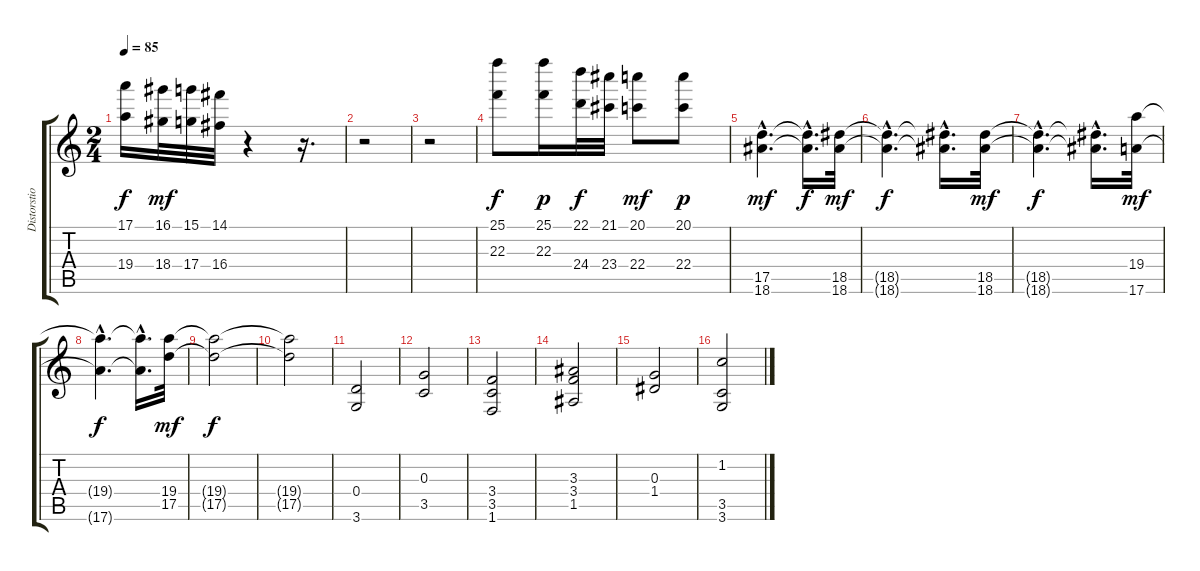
\track ("Distorstion" "Distorstio") {instrument distortionguitar}
\staff {score tabs}
\tuning (E4 B3 G3 D3 A2 E2) {hide}
\ts (2 4)
\tempo 85
\clef g2
\ks c
(17.1{t} 19.4{t}).16{dy f} (16.1 18.4).32{dy mf} (15.1 17.4).32 (14.1 16.4).32 r.4 r.16{d} |
r.2 |
r.2 |
(25.1 22.3).8{dy f balance 1} (25.1 22.3).16{dy p} (22.1 24.4).32{dy f} (21.1 23.4).32 (20.1 22.4).8{dy mf} (20.1 22.4).8{dy p} |
(17.5{hac} 18.6{hac}).4{d dy mf} (17.5{t} 18.6{hac t}).16{d dy f} (18.5 18.6).32{dy mf} |
(18.5{hac t} 18.6{hac t}).4{d dy f} (18.5{hac t} 18.6{hac t}).16{d} (18.5 18.6).32{dy mf} |
(18.5{hac t} 18.6{hac t}).4{d dy f} (18.5{hac t} 18.6{hac t}).16{d} (19.4 17.6).32{dy mf} |
(19.4{hac t} 17.6{hac t}).4{d dy f} (19.4{hac t} 17.6{hac t}).16{d} (19.4 17.5).32{dy mf} |
(19.4{t} 17.5{t}).2{dy f} |
(19.4{t} 17.5{t}).2 |
(0.4 3.6).2{balance 8} |
(0.3 3.5).2 |
(3.4 3.5 1.6).2 |
(3.3 3.4 1.5).2 |
(0.3 1.4).2 |
(1.2 3.5 3.6).2
